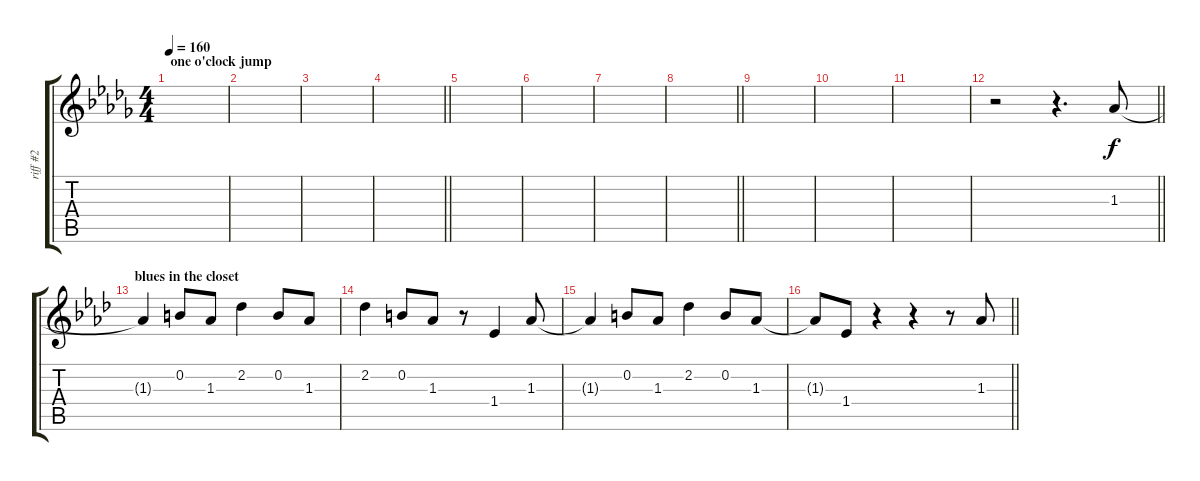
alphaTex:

\track ("riff #2" "riff #2") {instrument drawbarorgan}
\staff {score tabs}
\tuning (E5 B4 G4 D4 A3 E3) {hide}
\ts (4 4)
\section ("" "one o'clock jump")
\tempo 160
\clef g2
\ks bbminor
|
|
|
\barLineRight lightlight
|
|
|
|
\barLineRight lightlight
|
|
|
|
\barLineRight lightlight
r.2 r.4{d} 1.3.8 |
\section ("" "blues in the closet")
\ks ab
1.3{t}.4 0.2.8 1.3.8 2.2.4 0.2.8 1.3.8 |
2.2.4 0.2.8 1.3.8 r.8 1.4.4 1.3.8 |
1.3{t}.4 0.2.8 1.3.8 2.2.4 0.2.8 1.3.8 |
\barLineRight lightlight
1.3{t}.8 1.4.8 r.4 r.4 r.8 1.3.8
